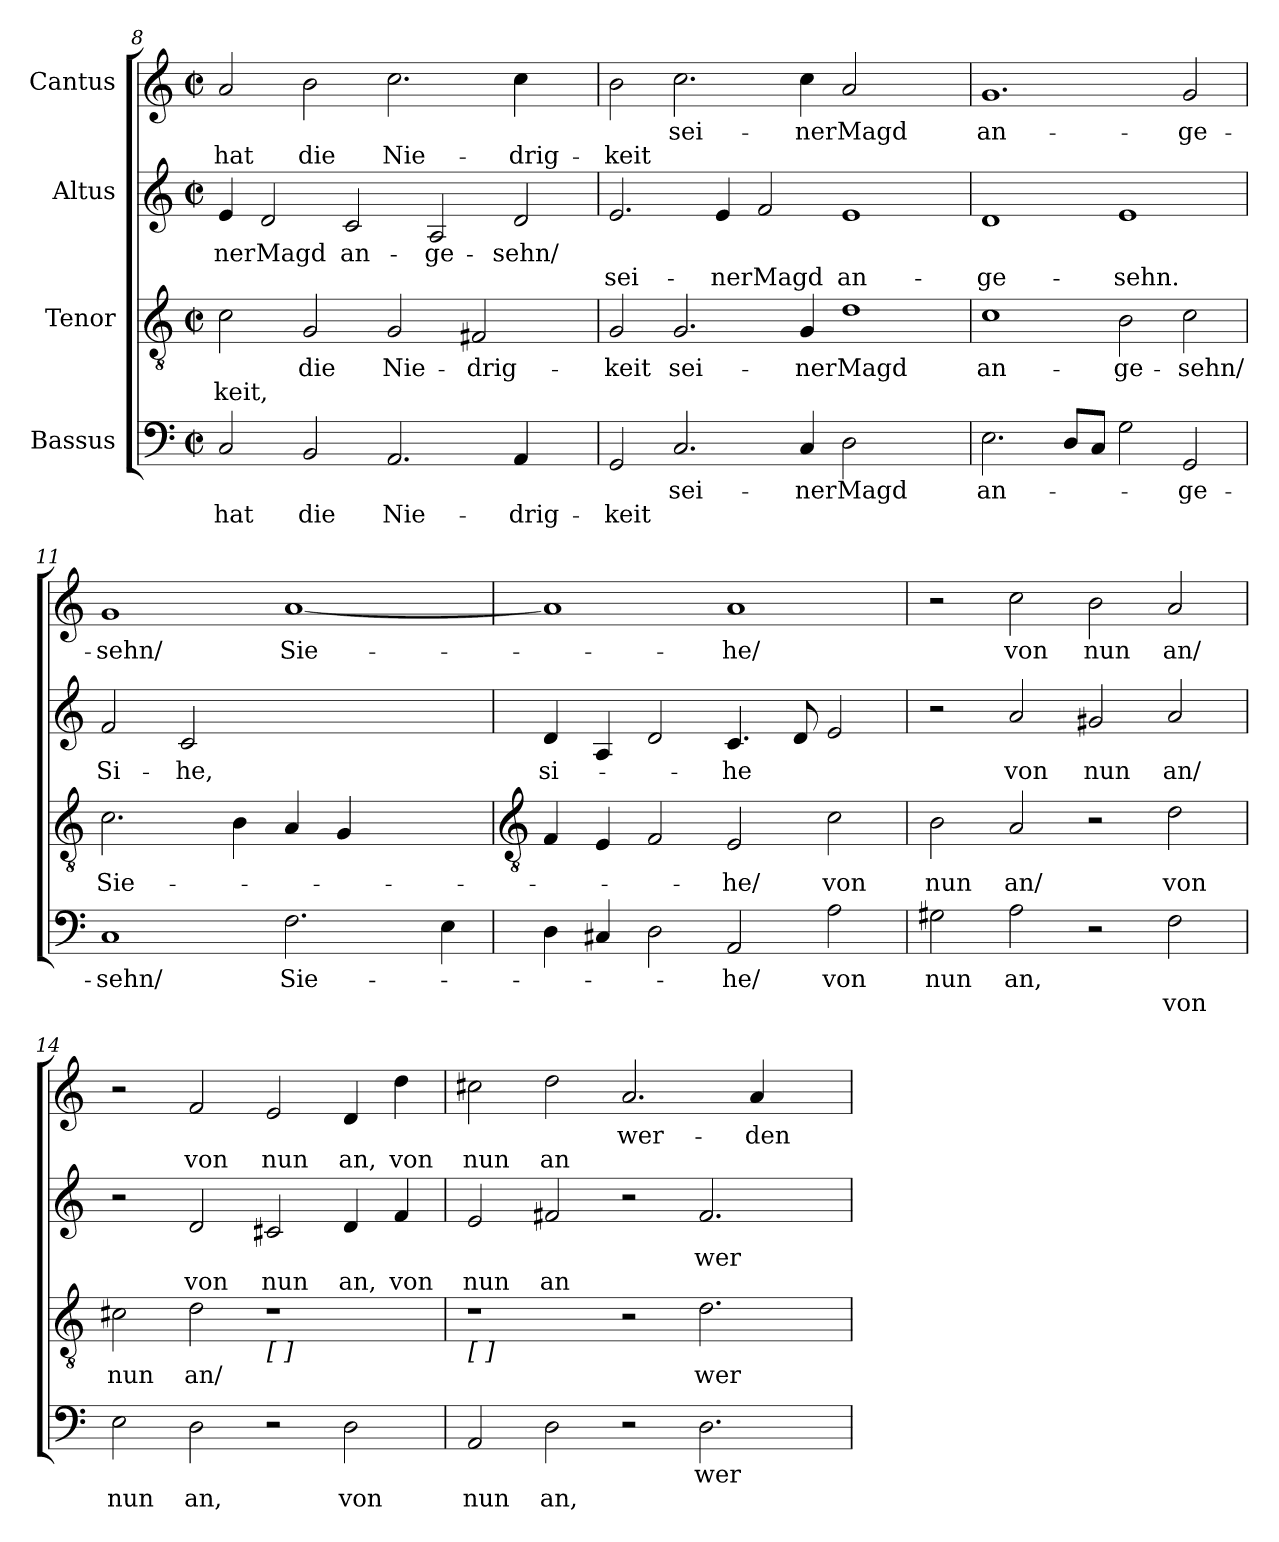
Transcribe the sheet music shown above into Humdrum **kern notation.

**kern	**text	**text	**kern	**text	**text	**kern	**text	**text	**kern	**text	**text
*part4	*part4	*part4	*part3	*part3	*part3	*part2	*part2	*part2	*part1	*part1	*part1
*staff4	*staff4	*staff4	*staff3	*staff3	*staff3	*staff2	*staff2	*staff2	*staff1	*staff1	*staff1
*I"Bassus	*	*	*I"Tenor	*	*	*I"Altus	*	*	*I"Cantus	*	*
*clefF4	*	*	*clefGv2	*	*	*clefG2	*	*	*clefG2	*	*
*k[]	*	*	*k[]	*	*	*k[]	*	*	*k[]	*	*
*C:	*	*	*C:	*	*	*C:	*	*	*C:	*	*
*M4/2	*	*	*M4/2	*	*	*M4/2	*	*	*M4/2	*	*
*met(c|)	*	*	*met(c|)	*	*	*met(c|)	*	*	*met(c|)	*	*
=8	=8	=8	=8	=8	=8	=8	=8	=8	=8	=8	=8
!	!	!LO:LY:b	!	!	!LO:LY:b	!	!LO:LY:b	!	!	!	!LO:LY:b
2C	.	hat	2c	.	-keit,	4e	-ner	.	2a	.	hat
!	!	!	!	!	!	!	!LO:LY:b	!	!	!	!
.	.	.	.	.	.	2d	Magd	.	.	.	.
!	!	!LO:LY:b	!	!LO:LY:b	!	!	!	!	!	!	!LO:LY:b
2BB	.	die	2G	die	.	.	.	.	2b	.	die
!	!	!	!	!	!	!	!LO:LY:b	!	!	!	!
.	.	.	.	.	.	2c	an-	.	.	.	.
!	!	!LO:LY:b	!	!LO:LY:b	!	!	!	!	!	!	!LO:LY:b
2.AA	.	Nie-	2G	Nie-	.	.	.	.	2.cc	.	Nie-
!	!	!	!	!	!	!	!LO:LY:b	!	!	!	!
.	.	.	.	.	.	2A	-ge-	.	.	.	.
!	!	!	!	!LO:LY:b	!	!	!	!	!	!	!
.	.	.	2F#X	-drig-	.	.	.	.	.	.	.
!	!	!LO:LY:b	!	!	!	!	!LO:LY:b	!	!	!	!LO:LY:b
4AA	.	-drig-	.	.	.	2d	-sehn/	.	4cc	.	-drig-
4ryy	.	.	4ryy	.	.	.	.	.	4ryy	.	.
=9	=9	=9	=9	=9	=9	=9	=9	=9	=9	=9	=9
!	!	!LO:LY:b	!	!LO:LY:b	!	!	!	!LO:LY:b	!	!	!LO:LY:b
2GG	.	-keit	2G	-keit	.	2.e	.	sei-	2b	.	-keit
!	!LO:LY:b	!	!	!LO:LY:b	!	!	!	!	!	!LO:LY:b	!
2.C	sei-	.	2.G	sei-	.	.	.	.	2.cc	sei-	.
!	!	!	!	!	!	!	!	!LO:LY:b	!	!	!
.	.	.	.	.	.	4e	.	-ner	.	.	.
!	!	!	!	!	!	!	!	!LO:LY:b	!	!	!
.	.	.	.	.	.	2f	.	Magd	.	.	.
!	!LO:LY:b	!	!	!LO:LY:b	!	!	!	!	!	!LO:LY:b	!
4C	-ner	.	4G	-ner	.	.	.	.	4cc	-ner	.
!	!LO:LY:b	!	!	!LO:LY:b	!	!	!	!LO:LY:b	!	!LO:LY:b	!
2D	Magd	.	1d	Magd	.	1e	.	an-	2a	Magd	.
2ryy	.	.	.	.	.	.	.	.	2ryy	.	.
=10	=10	=10	=10	=10	=10	=10	=10	=10	=10	=10	=10
!	!LO:LY:b	!	!	!LO:LY:b	!	!	!	!LO:LY:b	!	!LO:LY:b	!
2.E	an-	.	1c	an-	.	1d	.	-ge-	1.g	an-	.
8DL	.	.	.	.	.	.	.	.	.	.	.
8CJ	.	.	.	.	.	.	.	.	.	.	.
!	!	!	!	!LO:LY:b	!	!	!	!LO:LY:b	!	!	!
2G	.	.	2B	-ge-	.	1e	.	-sehn.	.	.	.
!	!LO:LY:b	!	!	!LO:LY:b	!	!	!	!	!	!LO:LY:b	!
2GG	-ge-	.	2c	-sehn/	.	.	.	.	2g	-ge-	.
=11	=11	=11	=11	=11	=11	=11	=11	=11	=11	=11	=11
!	!LO:LY:b	!	!	!LO:LY:b	!	!	!LO:LY:b	!	!	!LO:LY:b	!
1C	-sehn/	.	2.c	Sie-	.	2f	Si-	.	1g	-sehn/	.
!	!	!	!	!	!	!	!LO:LY:b	!	!	!	!
.	.	.	.	.	.	2c	-he,	.	.	.	.
.	.	.	4B	.	.	.	.	.	.	.	.
!	!LO:LY:b	!	!	!	!	!	!	!	!	!LO:LY:b	!
2.F	Sie-	.	4A	.	.	1ryy	.	.	[1a	Sie-	.
.	.	.	4G	.	.	.	.	.	.	.	.
.	.	.	2ryy	.	.	.	.	.	.	.	.
4E	.	.	.	.	.	.	.	.	.	.	.
!!LO:LB:g=z
=12	=12	=12	=12	=12	=12	=12	=12	=12	=12	=12	=12
*	*	*	*clefGv2	*	*	*	*	*	*	*	*
!	!	!	!	!	!	!	!LO:LY:b	!	!	!	!
4D	.	.	4F	.	.	4d	si-	.	1a]	.	.
4C#X	.	.	4E	.	.	4A	.	.	.	.	.
2D	.	.	2F	.	.	2d	.	.	.	.	.
!	!LO:LY:b	!	!	!LO:LY:b	!	!	!LO:LY:b	!	!	!LO:LY:b	!
2AA	-he/	.	2E	-he/	.	4.c	-he	.	1a	-he/	.
.	.	.	.	.	.	8d	.	.	.	.	.
!	!LO:LY:b	!	!	!LO:LY:b	!	!	!	!	!	!	!
2A	von	.	2c	von	.	2e	.	.	.	.	.
=13	=13	=13	=13	=13	=13	=13	=13	=13	=13	=13	=13
!	!LO:LY:b	!	!	!LO:LY:b	!	!	!	!	!	!	!
2G#X	nun	.	2B	nun	.	2r	.	.	2r	.	.
!	!LO:LY:b	!	!	!LO:LY:b	!	!	!LO:LY:b	!	!	!LO:LY:b	!
2A	an,	.	2A	an/	.	2a	von	.	2cc	von	.
!	!	!	!	!	!	!	!LO:LY:b	!	!	!LO:LY:b	!
2r	.	.	2r	.	.	2g#X	nun	.	2b	nun	.
!	!	!LO:LY:b	!	!LO:LY:b	!	!	!LO:LY:b	!	!	!LO:LY:b	!
2F	.	von	2d	von	.	2a	an/	.	2a	an/	.
=14	=14	=14	=14	=14	=14	=14	=14	=14	=14	=14	=14
!	!	!LO:LY:b	!	!LO:LY:b	!	!	!	!	!	!	!
2E	.	nun	2c#X	nun	.	2r	.	.	2r	.	.
!	!	!LO:LY:b	!	!LO:LY:b	!	!	!	!LO:LY:b	!	!	!LO:LY:b
2D	.	an,	2d	an/	.	2d	.	von	2f	.	von
!	!	!	!LO:TX:b:t=[   ]	!	!	!	!	!	!	!	!
!	!	!	!	!	!	!	!	!LO:LY:b	!	!	!LO:LY:b
2r	.	.	1r	.	.	2c#X	.	nun	2e	.	nun
!	!	!LO:LY:b	!	!	!	!	!	!LO:LY:b	!	!	!LO:LY:b
2D	.	von	.	.	.	4d	.	an,	4d	.	an,
!	!	!	!	!	!	!	!	!LO:LY:b	!	!	!LO:LY:b
.	.	.	.	.	.	4f	.	von	4dd	.	von
=15	=15	=15	=15	=15	=15	=15	=15	=15	=15	=15	=15
!	!	!	!LO:TX:b:t=[   ]	!	!	!	!	!	!	!	!
!	!	!LO:LY:b	!	!	!	!	!	!LO:LY:b	!	!	!LO:LY:b
2AA	.	nun	1r	.	.	2e	.	nun	2cc#X	.	nun
!	!	!LO:LY:b	!	!	!	!	!	!LO:LY:b	!	!	!LO:LY:b
2D	.	an,	.	.	.	2f#X	.	an	2dd	.	an
!	!	!	!	!	!	!	!	!	!	!LO:LY:b	!
2r	.	.	2r	.	.	2r	.	.	2.a	wer-	.
!	!LO:LY:b	!	!	!LO:LY:b	!	!	!LO:LY:b	!	!	!	!
2.D	wer-	.	2.d	wer-	.	2.f#	wer-	.	.	.	.
!	!	!	!	!	!	!	!	!	!	!LO:LY:b	!
.	.	.	.	.	.	.	.	.	4a	-den	.
.	.	.	.	.	.	.	.	.	4ryy	.	.
=	=	=	=	=	=	=	=	=	=	=	=
*-	*-	*-	*-	*-	*-	*-	*-	*-	*-	*-	*-
